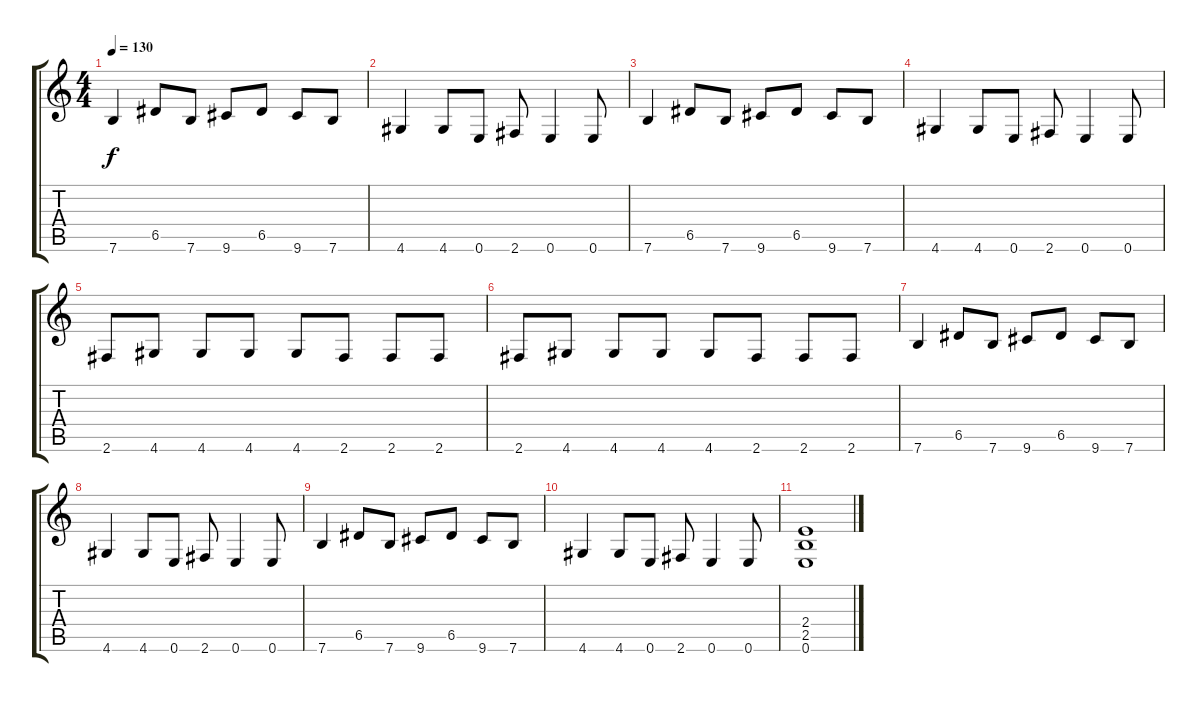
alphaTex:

\track "" {instrument electricbasspick}
\staff {score tabs}
\tuning (E4 B3 G3 D3 A2 E2) {hide}
\ts (4 4)
\tempo 130
\clef g2
\ks c
7.6.4{dy f instrument electricbasspick} 6.5.8 7.6.8 9.6.8 6.5.8 9.6.8 7.6.8 |
4.6.4 4.6.8 0.6.8 2.6.8 0.6.4 0.6.8 |
7.6.4 6.5.8 7.6.8 9.6.8 6.5.8 9.6.8 7.6.8 |
4.6.4 4.6.8 0.6.8 2.6.8 0.6.4 0.6.8 |
2.6.8 4.6.8 4.6.8 4.6.8 4.6.8 2.6.8 2.6.8 2.6.8 |
2.6.8 4.6.8 4.6.8 4.6.8 4.6.8 2.6.8 2.6.8 2.6.8 |
7.6.4 6.5.8 7.6.8 9.6.8 6.5.8 9.6.8 7.6.8 |
4.6.4 4.6.8 0.6.8 2.6.8 0.6.4 0.6.8 |
7.6.4 6.5.8 7.6.8 9.6.8 6.5.8 9.6.8 7.6.8 |
4.6.4 4.6.8 0.6.8 2.6.8 0.6.4 0.6.8 |
(2.4 2.5 0.6).1
